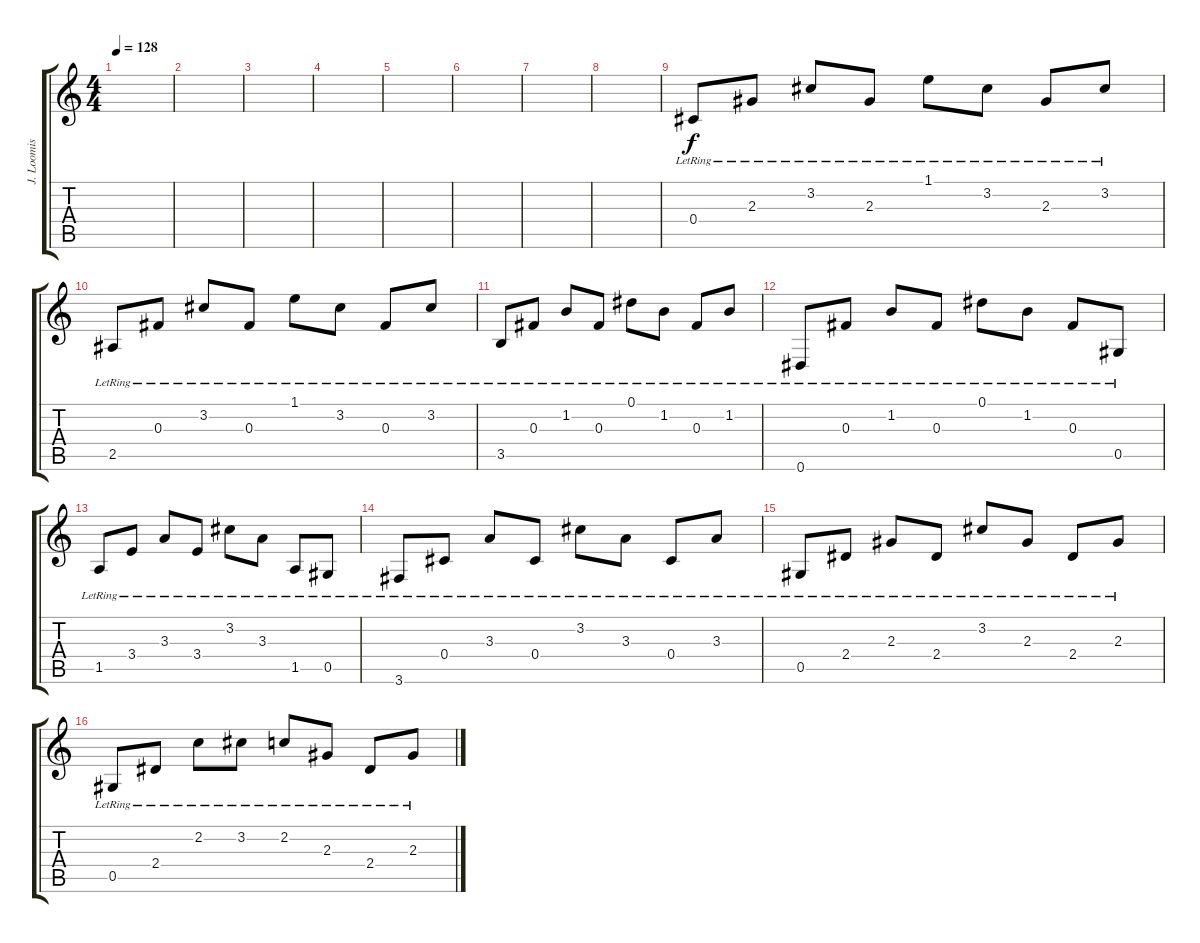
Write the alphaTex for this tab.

\track ("J. Loomis (acoustique)" "J. Loomis ") {instrument acousticguitarsteel}
\staff {score tabs}
\tuning (Eb4 Bb3 Gb3 Db3 Ab2 Eb2) {hide}
\ts (4 4)
\section ("" "")
\tempo 128
\clef g2
\ks c
|
|
|
|
|
|
|
|
\section ("" "")
0.4{lr}.8 2.3{lr}.8 3.2{lr}.8 2.3{lr}.8 1.1{lr}.8 3.2{lr}.8 2.3{lr}.8 3.2{lr}.8 |
2.5{lr}.8 0.3{lr}.8 3.2{lr}.8 0.3{lr}.8 1.1{lr}.8 3.2{lr}.8 0.3{lr}.8 3.2{lr}.8 |
3.5{lr}.8 0.3{lr}.8 1.2{lr}.8 0.3{lr}.8 0.1{lr}.8 1.2{lr}.8 0.3{lr}.8 1.2{lr}.8 |
0.6{lr}.8 0.3{lr}.8 1.2{lr}.8 0.3{lr}.8 0.1{lr}.8 1.2{lr}.8 0.3{lr}.8 0.5{lr}.8 |
1.5{lr}.8 3.4{lr}.8 3.3{lr}.8 3.4{lr}.8 3.2{lr}.8 3.3{lr}.8 1.5{lr}.8 0.5{lr}.8 |
3.6{lr}.8 0.4{lr}.8 3.3{lr}.8 0.4{lr}.8 3.2{lr}.8 3.3{lr}.8 0.4{lr}.8 3.3{lr}.8 |
0.5{lr}.8 2.4{lr}.8 2.3{lr}.8 2.4{lr}.8 3.2{lr}.8 2.3{lr}.8 2.4{lr}.8 2.3{lr}.8 |
0.5{lr}.8 2.4{lr}.8 2.2{lr}.8 3.2{lr}.8 2.2{lr}.8 2.3{lr}.8 2.4{lr}.8 2.3{lr}.8
